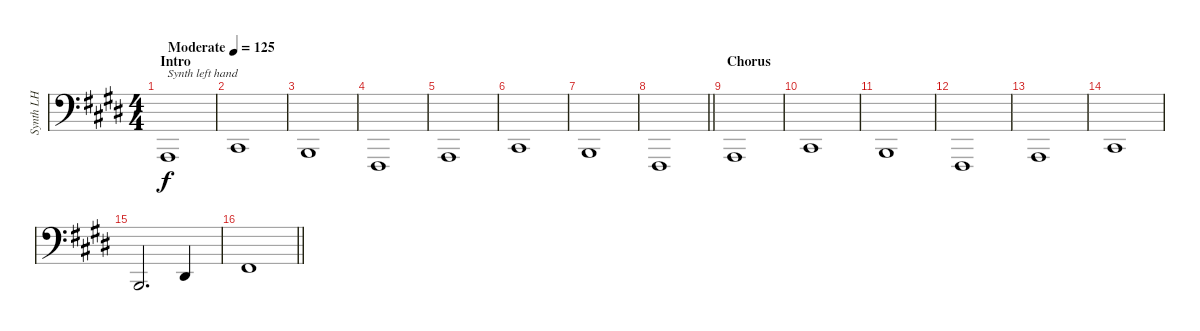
\track ("Synth LH" "Synth LH") {instrument stringensemble1}
\staff {score}
\tuning (G2 D2 A1 E1) {hide}
\ts (4 4)
\section ("" "Intro")
\tempo (125 "Moderate")
\clef f4
\ks c#minor
0.3.1{txt "Synth left hand" dy f instrument stringensemble1} |
4.3.1 |
2.3.1 |
2.4.1 |
0.3.1 |
4.3.1 |
2.3.1 |
\barLineRight lightlight
2.4.1 |
\section ("" "Chorus")
0.3.1 |
4.3.1 |
2.3.1 |
2.4.1 |
0.3.1 |
4.3.1 |
2.3.2{d} 1.2.4 |
\barLineRight lightlight
4.2.1
